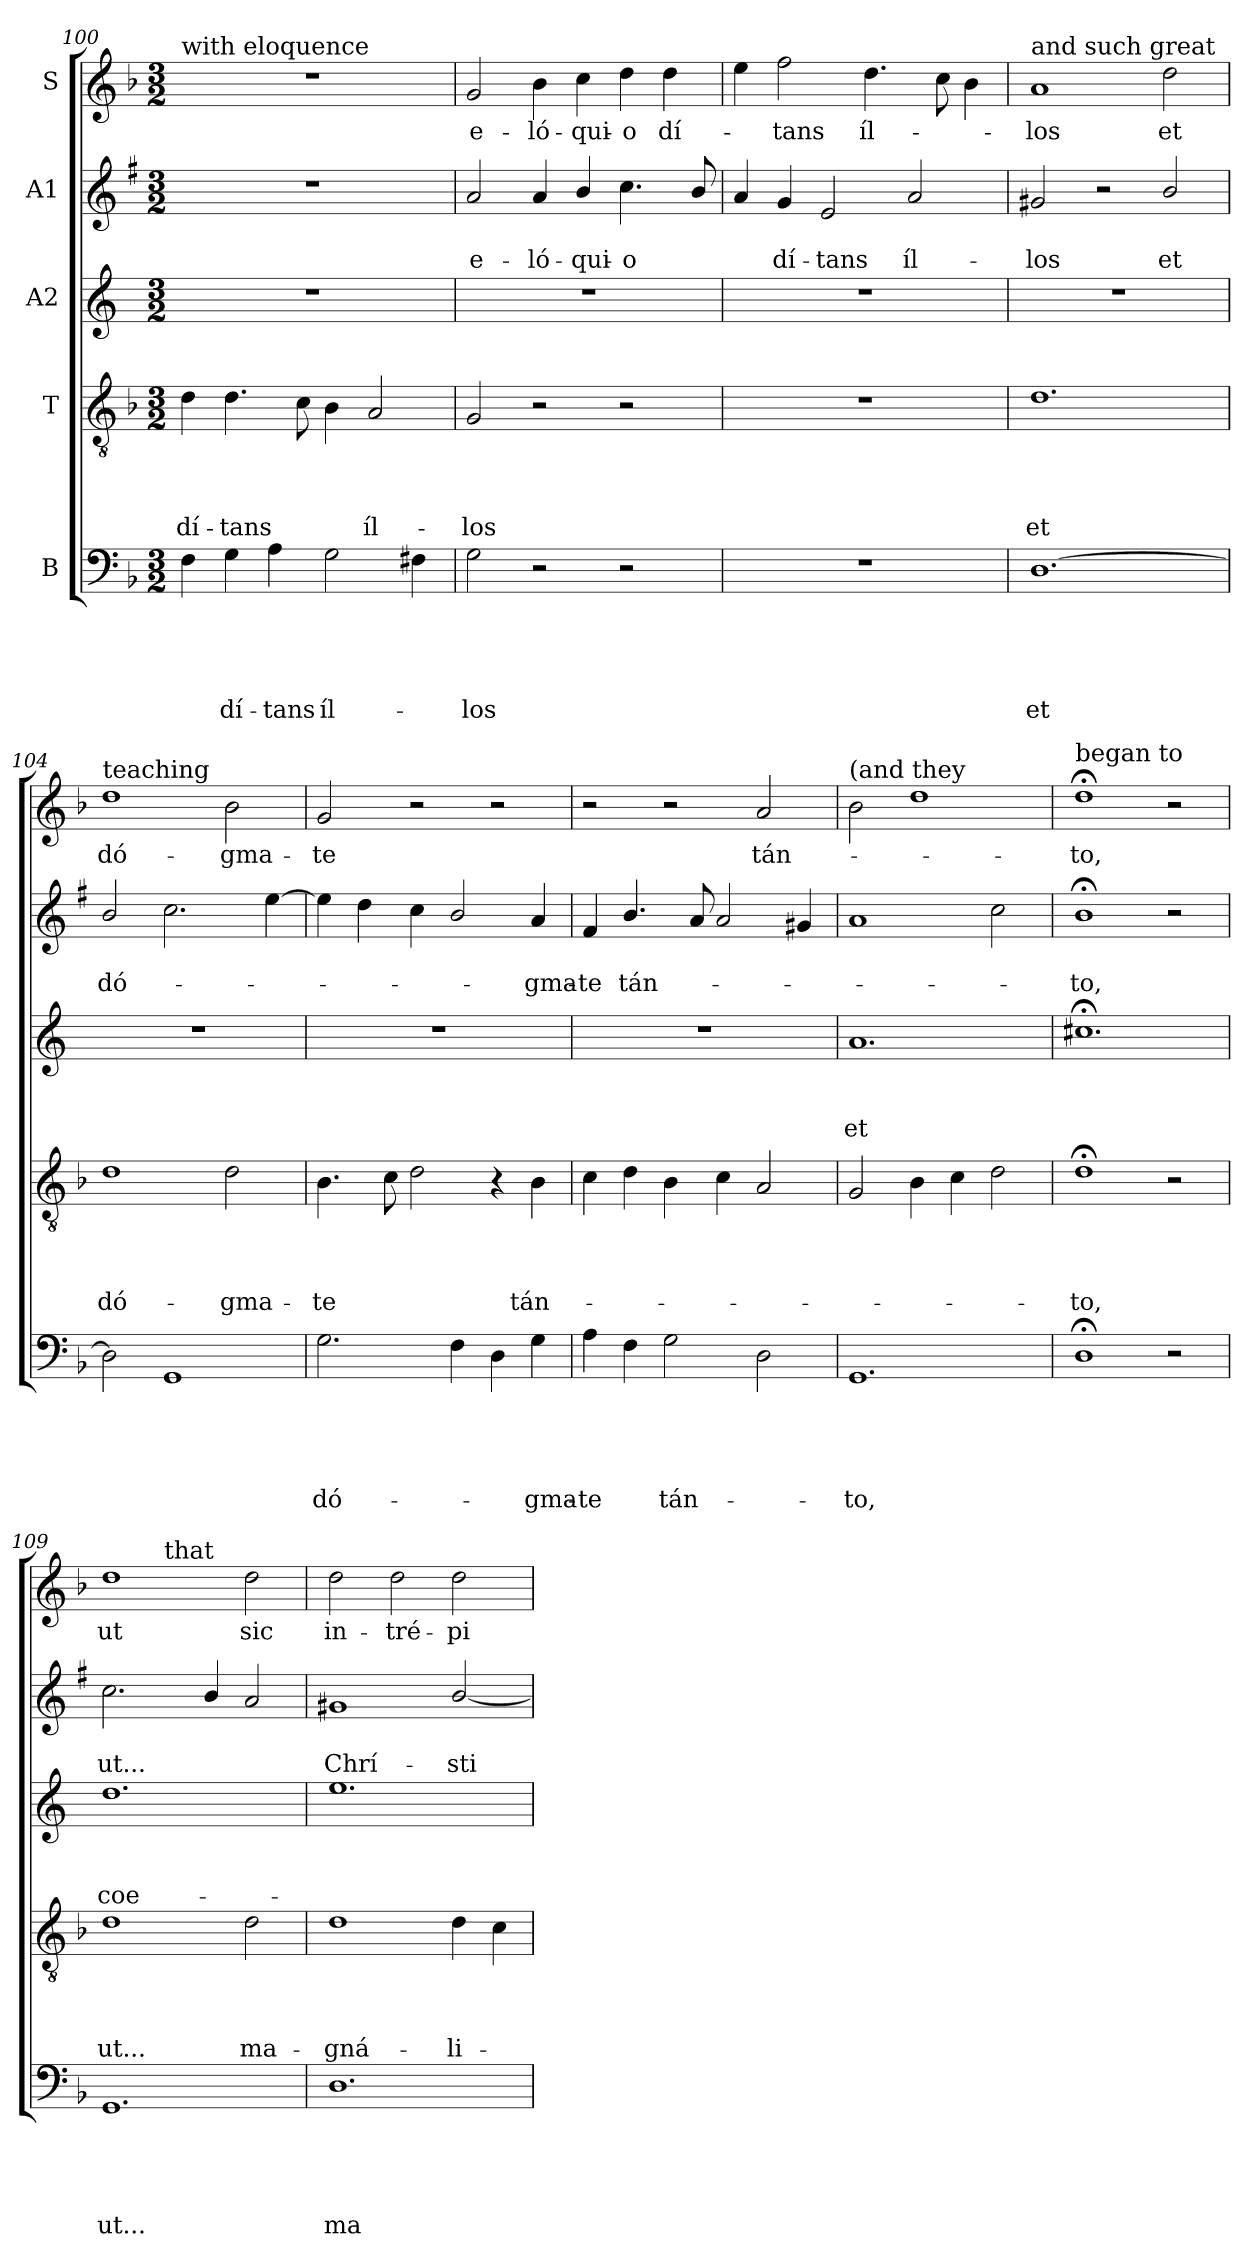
**kern	**text	**text	**text	**text	**text	**kern	**text	**text	**text	**text	**kern	**text	**text	**text	**kern	**text	**text	**kern	**text
*part5	*part5	*part5	*part5	*part5	*part5	*part4	*part4	*part4	*part4	*part4	*part3	*part3	*part3	*part3	*part2	*part2	*part2	*part1	*part1
*staff5	*staff5	*staff5	*staff5	*staff5	*staff5	*staff4	*staff4	*staff4	*staff4	*staff4	*staff3	*staff3	*staff3	*staff3	*staff2	*staff2	*staff2	*staff1	*staff1
*I"B	*	*	*	*	*	*I"T	*	*	*	*	*I"A2	*	*	*	*I"A1	*	*	*I"S	*
*clefF4	*	*	*	*	*	*clefGv2	*	*	*	*	*clefG2	*	*	*	*clefG2	*	*	*clefG2	*
*	*	*	*	*	*	*	*	*	*	*	*ITrd4c7	*	*	*	*ITrd1c2	*	*	*	*
*k[b-]	*	*	*	*	*	*k[b-]	*	*	*	*	*k[b-]	*	*	*	*k[b-]	*	*	*k[b-]	*
*F:	*	*	*	*	*	*F:	*	*	*	*	*F:	*	*	*	*F:	*	*	*F:	*
*M3/2	*	*	*	*	*	*M3/2	*	*	*	*	*M3/2	*	*	*	*M3/2	*	*	*M3/2	*
=100	=100	=100	=100	=100	=100	=100	=100	=100	=100	=100	=100	=100	=100	=100	=100	=100	=100	=100	=100
!	!	!	!	!	!	!	!	!	!	!	!	!	!	!	!	!	!	!LO:TX:a:t=with eloquence	!
!	!	!	!	!	!	!	!	!	!	!LO:LY:b	!	!	!	!	!	!	!	!	!
4F\	.	.	.	.	.	4d\	.	.	.	dí-	1.r	.	.	.	1.r	.	.	1.r	.
!	!	!	!	!	!LO:LY:b	!	!	!	!	!LO:LY:b	!	!	!	!	!	!	!	!	!
4G\	.	.	.	.	dí-	4.d\	.	.	.	-tans	.	.	.	.	.	.	.	.	.
!	!	!	!	!	!LO:LY:b	!	!	!	!	!	!	!	!	!	!	!	!	!	!
4A\	.	.	.	.	-tans	.	.	.	.	.	.	.	.	.	.	.	.	.	.
.	.	.	.	.	.	8c\	.	.	.	.	.	.	.	.	.	.	.	.	.
!	!	!	!	!	!LO:LY:b	!	!	!	!	!	!	!	!	!	!	!	!	!	!
2G\	.	.	.	.	íl-	4B-\	.	.	.	.	.	.	.	.	.	.	.	.	.
!	!	!	!	!	!	!	!	!	!	!LO:LY:b	!	!	!	!	!	!	!	!	!
.	.	.	.	.	.	2A/	.	.	.	íl-	.	.	.	.	.	.	.	.	.
4F#\	.	.	.	.	.	.	.	.	.	.	.	.	.	.	.	.	.	.	.
=101	=101	=101	=101	=101	=101	=101	=101	=101	=101	=101	=101	=101	=101	=101	=101	=101	=101	=101	=101
!	!	!	!	!	!LO:LY:b	!	!	!	!	!LO:LY:b	!	!	!	!	!	!	!LO:LY:b	!	!LO:LY:b
2G\	.	.	.	.	-los	2G/	.	.	.	-los	1.r	.	.	.	2g/	.	e-	2g/	e-
!	!	!	!	!	!	!	!	!	!	!	!	!	!	!	!	!	!LO:LY:b	!	!LO:LY:b
2r	.	.	.	.	.	2r	.	.	.	.	.	.	.	.	4g/	.	-ló-	4b-\	-ló-
!	!	!	!	!	!	!	!	!	!	!	!	!	!	!	!	!	!LO:LY:b	!	!LO:LY:b
.	.	.	.	.	.	.	.	.	.	.	.	.	.	.	4a/	.	-qui-	4cc\	-qui-
!	!	!	!	!	!	!	!	!	!	!	!	!	!	!	!	!	!LO:LY:b	!	!LO:LY:b
2r	.	.	.	.	.	2r	.	.	.	.	.	.	.	.	4.b-\	.	-o	4dd\	-o
!	!	!	!	!	!	!	!	!	!	!	!	!	!	!	!	!	!	!	!LO:LY:b
.	.	.	.	.	.	.	.	.	.	.	.	.	.	.	.	.	.	4dd\	dí-
.	.	.	.	.	.	.	.	.	.	.	.	.	.	.	8a/	.	.	.	.
=102	=102	=102	=102	=102	=102	=102	=102	=102	=102	=102	=102	=102	=102	=102	=102	=102	=102	=102	=102
1.r	.	.	.	.	.	1.r	.	.	.	.	1.r	.	.	.	4g/	.	.	4ee\	.
!	!	!	!	!	!	!	!	!	!	!	!	!	!	!	!	!	!LO:LY:b	!	!LO:LY:b
.	.	.	.	.	.	.	.	.	.	.	.	.	.	.	4f/	.	dí-	2ff\	-tans
!	!	!	!	!	!	!	!	!	!	!	!	!	!	!	!	!	!LO:LY:b	!	!
.	.	.	.	.	.	.	.	.	.	.	.	.	.	.	2d/	.	-tans	.	.
!	!	!	!	!	!	!	!	!	!	!	!	!	!	!	!	!	!	!	!LO:LY:b
.	.	.	.	.	.	.	.	.	.	.	.	.	.	.	.	.	.	4.dd\	íl-
!	!	!	!	!	!	!	!	!	!	!	!	!	!	!	!	!	!LO:LY:b	!	!
.	.	.	.	.	.	.	.	.	.	.	.	.	.	.	2g/	.	íl-	.	.
.	.	.	.	.	.	.	.	.	.	.	.	.	.	.	.	.	.	8cc\	.
.	.	.	.	.	.	.	.	.	.	.	.	.	.	.	.	.	.	4b-\	.
!!LO:PB:g=z
=103	=103	=103	=103	=103	=103	=103	=103	=103	=103	=103	=103	=103	=103	=103	=103	=103	=103	=103	=103
!	!	!	!	!	!	!	!	!	!	!	!	!	!	!	!	!	!	!LO:TX:a:t=and such great	!
!	!	!	!	!	!LO:LY:b	!	!	!	!	!LO:LY:b	!	!	!	!	!	!	!LO:LY:b	!	!LO:LY:b
[1.D	.	.	.	.	et	1.d	.	.	.	et	1.r	.	.	.	2f#X/	.	-los	1a	-los
.	.	.	.	.	.	.	.	.	.	.	.	.	.	.	2r	.	.	.	.
!	!	!	!	!	!	!	!	!	!	!	!	!	!	!	!	!	!LO:LY:b	!	!LO:LY:b
.	.	.	.	.	.	.	.	.	.	.	.	.	.	.	2a/	.	et	2dd\	et
=104	=104	=104	=104	=104	=104	=104	=104	=104	=104	=104	=104	=104	=104	=104	=104	=104	=104	=104	=104
!	!	!	!	!	!	!	!	!	!	!	!	!	!	!	!	!	!	!LO:TX:a:t=teaching	!
!	!	!	!	!	!	!	!	!	!	!LO:LY:b	!	!	!	!	!	!	!LO:LY:b	!	!LO:LY:b
2D\]	.	.	.	.	.	1d	.	.	.	dó-	1.r	.	.	.	2a/	.	dó-	1dd	dó-
1GG	.	.	.	.	.	.	.	.	.	.	.	.	.	.	2.b-\	.	.	.	.
!	!	!	!	!	!	!	!	!	!	!LO:LY:b	!	!	!	!	!	!	!	!	!LO:LY:b
.	.	.	.	.	.	2d\	.	.	.	-gma-	.	.	.	.	.	.	.	2b-\	-gma-
.	.	.	.	.	.	.	.	.	.	.	.	.	.	.	[4dd\	.	.	.	.
=105	=105	=105	=105	=105	=105	=105	=105	=105	=105	=105	=105	=105	=105	=105	=105	=105	=105	=105	=105
!	!	!	!	!	!LO:LY:b	!	!	!	!	!LO:LY:b	!	!	!	!	!	!	!	!	!LO:LY:b
2.G\	.	.	.	.	dó-	4.B-\	.	.	.	-te	1.r	.	.	.	4dd\]	.	.	2g/	-te
.	.	.	.	.	.	.	.	.	.	.	.	.	.	.	4cc\	.	.	.	.
.	.	.	.	.	.	8c\	.	.	.	.	.	.	.	.	.	.	.	.	.
.	.	.	.	.	.	2d\	.	.	.	.	.	.	.	.	4b-\	.	.	2r	.
4F\	.	.	.	.	.	.	.	.	.	.	.	.	.	.	2a/	.	.	.	.
4D\	.	.	.	.	.	4r	.	.	.	.	.	.	.	.	.	.	.	2r	.
!	!	!	!	!	!LO:LY:b	!	!	!	!	!LO:LY:b	!	!	!	!	!	!	!LO:LY:b	!	!
4G\	.	.	.	.	-gma-	4B-\	.	.	.	tán-	.	.	.	.	4g/	.	-gma-	.	.
=106	=106	=106	=106	=106	=106	=106	=106	=106	=106	=106	=106	=106	=106	=106	=106	=106	=106	=106	=106
!	!	!	!	!	!LO:LY:b	!	!	!	!	!	!	!	!	!	!	!	!LO:LY:b	!	!
4A\	.	.	.	.	-te	4c\	.	.	.	.	1.r	.	.	.	4e/	.	-te	2r	.
!	!	!	!	!	!	!	!	!	!	!	!	!	!	!	!	!	!LO:LY:b	!	!
4F\	.	.	.	.	.	4d\	.	.	.	.	.	.	.	.	4.a/	.	tán-	.	.
!	!	!	!	!	!LO:LY:b	!	!	!	!	!	!	!	!	!	!	!	!	!	!
2G\	.	.	.	.	tán-	4B-\	.	.	.	.	.	.	.	.	.	.	.	2r	.
.	.	.	.	.	.	.	.	.	.	.	.	.	.	.	8g/	.	.	.	.
.	.	.	.	.	.	4c\	.	.	.	.	.	.	.	.	2g/	.	.	.	.
!	!	!	!	!	!	!	!	!	!	!	!	!	!	!	!	!	!	!	!LO:LY:b
2D\	.	.	.	.	.	2A/	.	.	.	.	.	.	.	.	.	.	.	2a/	tán-
.	.	.	.	.	.	.	.	.	.	.	.	.	.	.	4f#/	.	.	.	.
!!LO:LB:g=z
=107	=107	=107	=107	=107	=107	=107	=107	=107	=107	=107	=107	=107	=107	=107	=107	=107	=107	=107	=107
!	!	!	!	!	!	!	!	!	!	!	!	!	!	!	!	!	!	!LO:TX:a:t=(and they	!
!	!	!	!	!	!LO:LY:b	!	!	!	!	!	!	!	!	!LO:LY:b	!	!	!	!	!
1.GG	.	.	.	.	-to,	2G/	.	.	.	.	1.d	.	.	et	1g	.	.	2b-\	.
.	.	.	.	.	.	4B-\	.	.	.	.	.	.	.	.	.	.	.	1dd	.
.	.	.	.	.	.	4c\	.	.	.	.	.	.	.	.	.	.	.	.	.
.	.	.	.	.	.	2d\	.	.	.	.	.	.	.	.	2b-\	.	.	.	.
=108	=108	=108	=108	=108	=108	=108	=108	=108	=108	=108	=108	=108	=108	=108	=108	=108	=108	=108	=108
!	!	!	!	!	!	!	!	!	!	!	!	!	!	!	!	!	!	!LO:TX:a:t=began to	!
!	!	!	!	!	!	!	!	!	!	!LO:LY:b	!	!	!	!	!	!	!LO:LY:b	!	!LO:LY:b
1D;<	.	.	.	.	.	1d;<	.	.	.	-to,	1.f#X;	.	.	.	1a;	.	-to,	1dd;<	-to,
2r	.	.	.	.	.	2r	.	.	.	.	.	.	.	.	2r	.	.	2r	.
=109	=109	=109	=109	=109	=109	=109	=109	=109	=109	=109	=109	=109	=109	=109	=109	=109	=109	=109	=109
!	!	!	!	!	!	!	!	!	!	!	!	!	!	!	!	!	!	!LO:TX:a:t=speak)	!
!	!	!	!	!	!LO:LY:b	!	!	!	!	!LO:LY:b	!	!	!	!LO:LY:b	!	!	!LO:LY:b	!	!LO:LY:b
*	*	*	*	*	*	*	*	*	*	*	*	*	*	*	*	*	*	*^	*
1.GG	.	.	.	.	ut...	1d	.	.	.	ut...	1.g	.	.	coe-	2.b-\	.	ut...	1dd	2ryy	ut
!	!	!	!	!	!	!	!	!	!	!	!	!	!	!	!	!	!	!	!LO:TX:a:t=that	!
.	.	.	.	.	.	.	.	.	.	.	.	.	.	.	.	.	.	.	1ryy	.
.	.	.	.	.	.	.	.	.	.	.	.	.	.	.	4a/	.	.	.	.	.
!	!	!	!	!	!	!	!	!	!	!LO:LY:b	!	!	!	!	!	!	!	!	!	!LO:LY:b
.	.	.	.	.	.	2d\	.	.	.	ma-	.	.	.	.	2g/	.	.	2dd\	.	sic
=110	=110	=110	=110	=110	=110	=110	=110	=110	=110	=110	=110	=110	=110	=110	=110	=110	=110	=110	=110	=110
!	!	!	!	!	!	!	!	!	!	!	!	!	!	!	!	!	!	!LO:TX:a:t=thus fearless,	!	!
!	!	!	!	!	!LO:LY:b	!	!	!	!	!LO:LY:b	!	!	!	!	!	!	!LO:LY:b	!	!	!LO:LY:b
*	*	*	*	*	*	*	*	*	*	*	*	*	*	*	*	*	*	*v	*v	*
1.D	.	.	.	.	ma-	1d	.	.	.	-gná-	1.a	.	.	.	1f#X	.	Chrí-	2dd\	in-
!	!	!	!	!	!	!	!	!	!	!	!	!	!	!	!	!	!	!	!LO:LY:b
.	.	.	.	.	.	.	.	.	.	.	.	.	.	.	.	.	.	2dd\	-tré-
!	!	!	!	!	!	!	!	!	!	!LO:LY:b	!	!	!	!	!	!	!LO:LY:b	!	!LO:LY:b
.	.	.	.	.	.	4d\	.	.	.	-li-	.	.	.	.	[2a/	.	-sti	2dd\	-pi-
.	.	.	.	.	.	4c\	.	.	.	.	.	.	.	.	.	.	.	.	.
=	=	=	=	=	=	=	=	=	=	=	=	=	=	=	=	=	=	=	=
*-	*-	*-	*-	*-	*-	*-	*-	*-	*-	*-	*-	*-	*-	*-	*-	*-	*-	*-	*-
